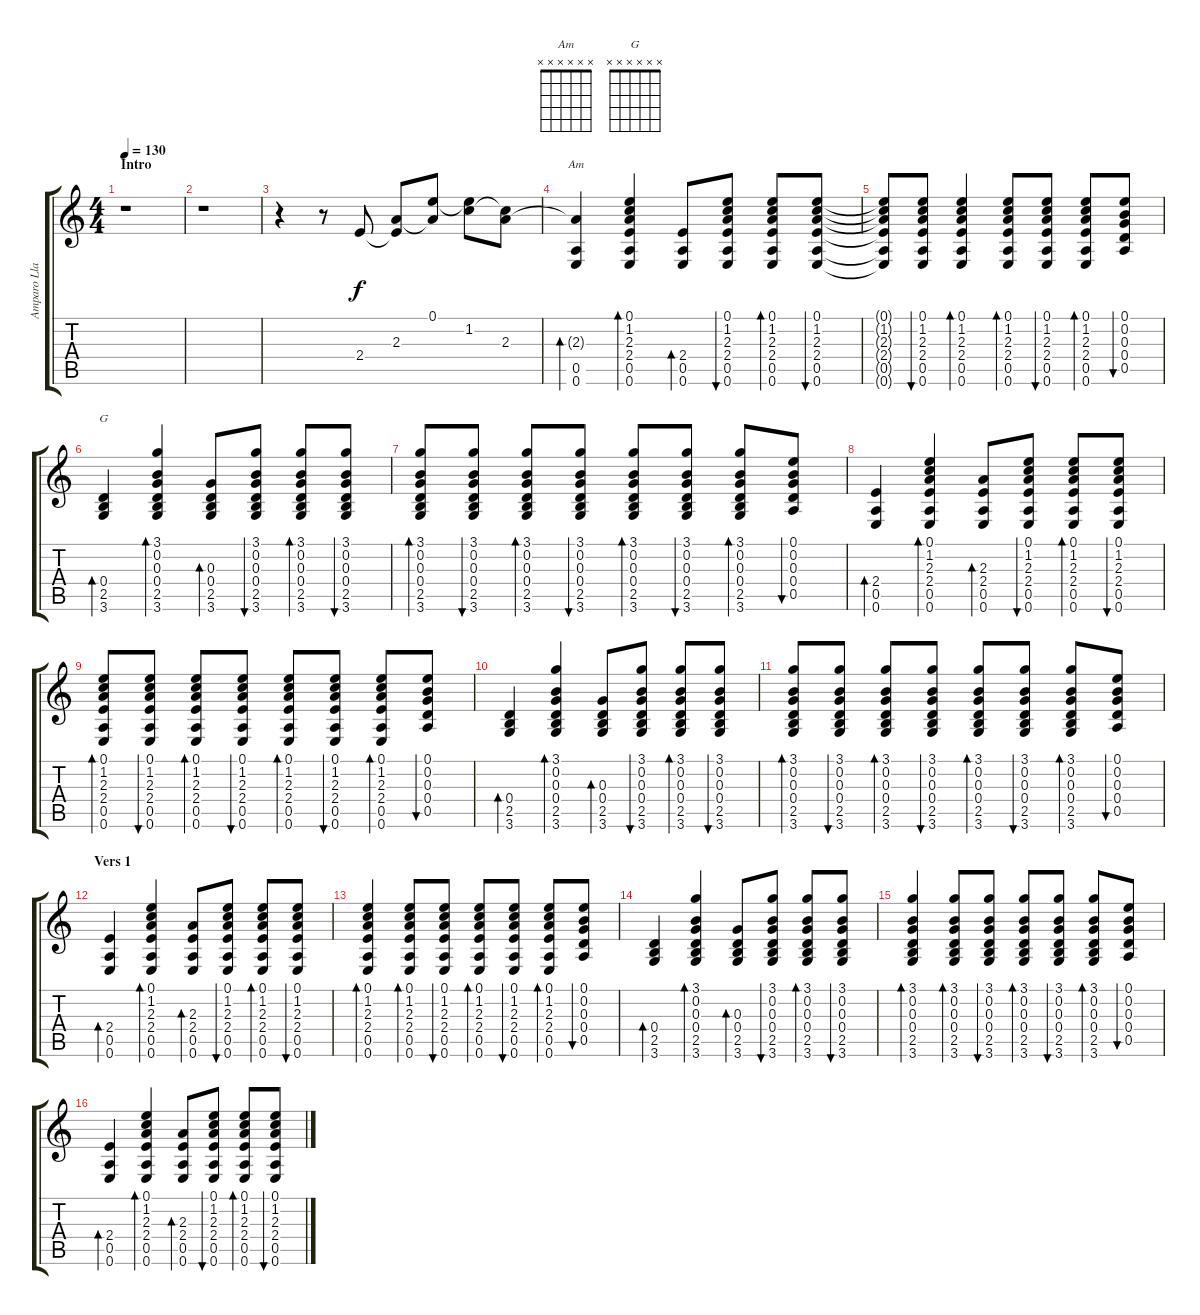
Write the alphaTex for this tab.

\track ("Amparo Llanos (Guitarra)" "Amparo Lla") {instrument electricguitarclean}
\staff {score tabs}
\tuning (E4 B3 G3 D3 A2 E2) {hide}
\chord ("Am" x x x x x x)
\chord ("G" x x x x x x)
\ts (4 4)
\section ("" "Intro")
\tempo 130
\clef g2
\ks c
r.1{dy f instrument electricguitarclean} |
r.1 |
r.4 r.8 2.4.8 (2.3 2.4{t}).8 (0.1 2.3{t}).8 (0.1{t} 1.2).8 (1.2{t} 2.3).8 |
(2.3{t} 0.5 0.6).4{bd 30 ch "Am"} (0.1 1.2 2.3 2.4 0.5 0.6).4{bd 30} (2.4 0.5 0.6).8{bd 30} (0.1 1.2 2.3 2.4 0.5 0.6).8{bu 30} (0.1 1.2 2.3 2.4 0.5 0.6).8{bd 30} (0.1 1.2 2.3 2.4 0.5 0.6).8{bu 30} |
(0.1{t} 1.2{t} 2.3{t} 2.4{t} 0.5{t} 0.6{t}).8 (0.1 1.2 2.3 2.4 0.5 0.6).8{bu 30} (0.1 1.2 2.3 2.4 0.5 0.6).4{bd 30} (0.1 1.2 2.3 2.4 0.5 0.6).8{bd 30} (0.1 1.2 2.3 2.4 0.5 0.6).8{bu 30} (0.1 1.2 2.3 2.4 0.5 0.6).8{bd 30} (0.1 0.2 0.3 0.4 0.5).8{bu 30} |
(0.4 2.5 3.6).4{bd 30 ch "G"} (3.1 0.2 0.3 0.4 2.5 3.6).4{bd 30} (0.3 0.4 2.5 3.6).8{bd 30} (3.1 0.2 0.3 0.4 2.5 3.6).8{bu 30} (3.1 0.2 0.3 0.4 2.5 3.6).8{bd 30} (3.1 0.2 0.3 0.4 2.5 3.6).8{bu 30} |
(3.1 0.2 0.3 0.4 2.5 3.6).8{bd 30} (3.1 0.2 0.3 0.4 2.5 3.6).8{bu 30} (3.1 0.2 0.3 0.4 2.5 3.6).8{bd 30} (3.1 0.2 0.3 0.4 2.5 3.6).8{bu 30} (3.1 0.2 0.3 0.4 2.5 3.6).8{bd 30} (3.1 0.2 0.3 0.4 2.5 3.6).8{bu 30} (3.1 0.2 0.3 0.4 2.5 3.6).8{bd 30} (0.1 0.2 0.3 0.4 0.5).8{bu 30} |
(2.4 0.5 0.6).4{bd 30} (0.1 1.2 2.3 2.4 0.5 0.6).4{bd 30} (2.3 2.4 0.5 0.6).8{bd 30} (0.1 1.2 2.3 2.4 0.5 0.6).8{bu 30} (0.1 1.2 2.3 2.4 0.5 0.6).8{bd 30} (0.1 1.2 2.3 2.4 0.5 0.6).8{bu 30} |
(0.1 1.2 2.3 2.4 0.5 0.6).8{bd 30} (0.1 1.2 2.3 2.4 0.5 0.6).8{bu 30} (0.1 1.2 2.3 2.4 0.5 0.6).8{bd 30} (0.1 1.2 2.3 2.4 0.5 0.6).8{bu 30} (0.1 1.2 2.3 2.4 0.5 0.6).8{bd 30} (0.1 1.2 2.3 2.4 0.5 0.6).8{bu 30} (0.1 1.2 2.3 2.4 0.5 0.6).8{bd 30} (0.1 0.2 0.3 0.4 0.5).8{bu 30} |
(0.4 2.5 3.6).4{bd 30} (3.1 0.2 0.3 0.4 2.5 3.6).4{bd 30} (0.3 0.4 2.5 3.6).8{bd 30} (3.1 0.2 0.3 0.4 2.5 3.6).8{bu 30} (3.1 0.2 0.3 0.4 2.5 3.6).8{bd 30} (3.1 0.2 0.3 0.4 2.5 3.6).8{bu 30} |
(3.1 0.2 0.3 0.4 2.5 3.6).8{bd 30} (3.1 0.2 0.3 0.4 2.5 3.6).8{bu 30} (3.1 0.2 0.3 0.4 2.5 3.6).8{bd 30} (3.1 0.2 0.3 0.4 2.5 3.6).8{bu 30} (3.1 0.2 0.3 0.4 2.5 3.6).8{bd 30} (3.1 0.2 0.3 0.4 2.5 3.6).8{bu 30} (3.1 0.2 0.3 0.4 2.5 3.6).8{bd 30} (0.1 0.2 0.3 0.4 0.5).8{bu 30} |
\section ("" "Vers 1")
(2.4 0.5 0.6).4{bd 30} (0.1 1.2 2.3 2.4 0.5 0.6).4{bd 30} (2.3 2.4 0.5 0.6).8{bd 30} (0.1 1.2 2.3 2.4 0.5 0.6).8{bu 30} (0.1 1.2 2.3 2.4 0.5 0.6).8{bd 30} (0.1 1.2 2.3 2.4 0.5 0.6).8{bu 30} |
(0.1 1.2 2.3 2.4 0.5 0.6).4{bd 30} (0.1 1.2 2.3 2.4 0.5 0.6).8{bd 30} (0.1 1.2 2.3 2.4 0.5 0.6).8{bu 30} (0.1 1.2 2.3 2.4 0.5 0.6).8{bd 30} (0.1 1.2 2.3 2.4 0.5 0.6).8{bu 30} (0.1 1.2 2.3 2.4 0.5 0.6).8{bd 30} (0.1 0.2 0.3 0.4 0.5).8{bu 30} |
(0.4 2.5 3.6).4{bd 30} (3.1 0.2 0.3 0.4 2.5 3.6).4{bd 30} (0.3 0.4 2.5 3.6).8{bd 30} (3.1 0.2 0.3 0.4 2.5 3.6).8{bu 30} (3.1 0.2 0.3 0.4 2.5 3.6).8{bd 30} (3.1 0.2 0.3 0.4 2.5 3.6).8{bu 30} |
(3.1 0.2 0.3 0.4 2.5 3.6).4{bd 30} (3.1 0.2 0.3 0.4 2.5 3.6).8{bd 30} (3.1 0.2 0.3 0.4 2.5 3.6).8{bu 30} (3.1 0.2 0.3 0.4 2.5 3.6).8{bd 30} (3.1 0.2 0.3 0.4 2.5 3.6).8{bu 30} (3.1 0.2 0.3 0.4 2.5 3.6).8{bd 30} (0.1 0.2 0.3 0.4 0.5).8{bu 30} |
(2.4 0.5 0.6).4{bd 30} (0.1 1.2 2.3 2.4 0.5 0.6).4{bd 30} (2.3 2.4 0.5 0.6).8{bd 30} (0.1 1.2 2.3 2.4 0.5 0.6).8{bu 30} (0.1 1.2 2.3 2.4 0.5 0.6).8{bd 30} (0.1 1.2 2.3 2.4 0.5 0.6).8{bu 30}
